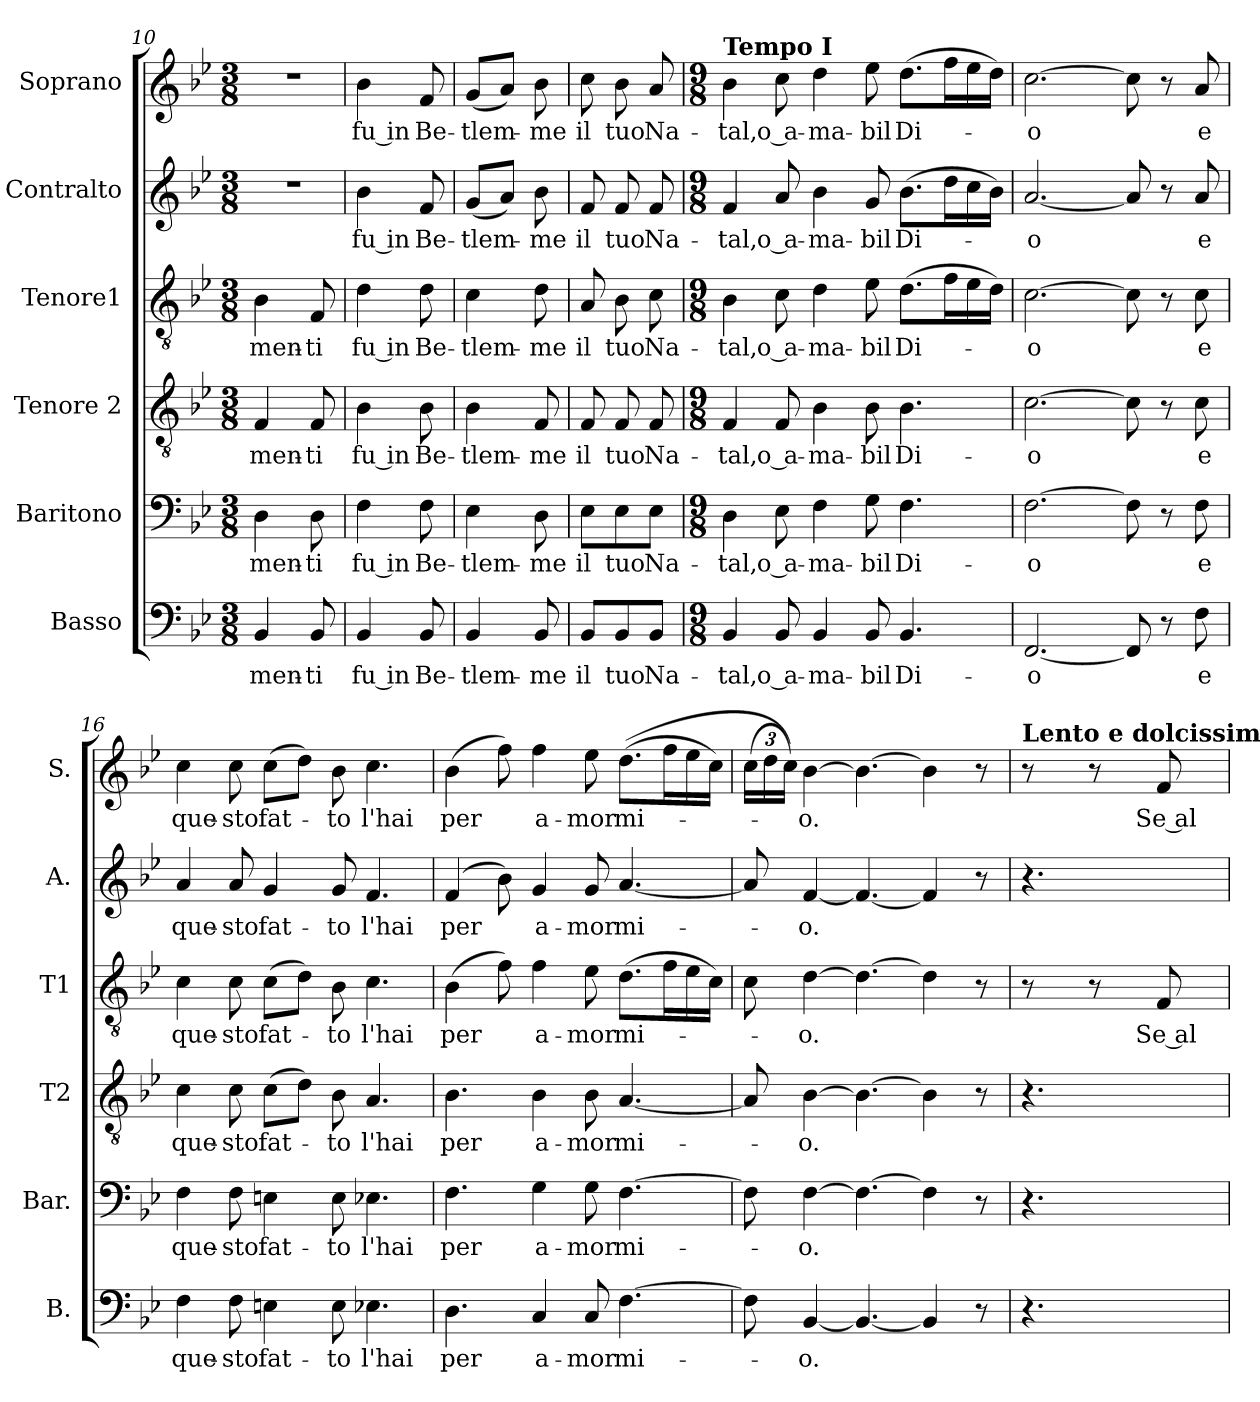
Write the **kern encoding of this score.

**kern	**text	**kern	**text	**kern	**text	**kern	**text	**kern	**text	**kern	**text
*part6	*part6	*part5	*part5	*part4	*part4	*part3	*part3	*part2	*part2	*part1	*part1
*staff6	*staff6	*staff5	*staff5	*staff4	*staff4	*staff3	*staff3	*staff2	*staff2	*staff1	*staff1
*I"Basso	*	*I"Baritono	*	*I"Tenore 2	*	*I"Tenore1	*	*I"Contralto	*	*I"Soprano	*
*I'B.	*	*I'Bar.	*	*I'T2	*	*I'T1	*	*I'A.	*	*I'S.	*
*clefF4	*	*clefF4	*	*clefGv2	*	*clefGv2	*	*clefG2	*	*clefG2	*
*k[b-e-]	*	*k[b-e-]	*	*k[b-e-]	*	*k[b-e-]	*	*k[b-e-]	*	*k[b-e-]	*
*B-:	*	*B-:	*	*B-:	*	*B-:	*	*B-:	*	*B-:	*
*M3/8	*	*M3/8	*	*M3/8	*	*M3/8	*	*M3/8	*	*M3/8	*
=10	=10	=10	=10	=10	=10	=10	=10	=10	=10	=10	=10
!	!LO:LY:b	!	!LO:LY:b	!	!LO:LY:b	!	!LO:LY:b	!	!	!	!
4BB-/	-men-	4D\	-men-	4F/	-men-	4B-\	-men-	4.r	.	4.r	.
!	!LO:LY:b	!	!LO:LY:b	!	!LO:LY:b	!	!LO:LY:b	!	!	!	!
8BB-/	-ti	8D\	-ti	8F/	-ti	8F/	-ti	.	.	.	.
=11	=11	=11	=11	=11	=11	=11	=11	=11	=11	=11	=11
!	!LO:LY:b	!	!LO:LY:b	!	!LO:LY:b	!	!LO:LY:b	!	!LO:LY:b	!	!LO:LY:b
4BB-/	fu in	4F\	fu in	4B-\	fu in	4d\	fu in	4b-\	fu in	4b-\	fu in
!	!LO:LY:b	!	!LO:LY:b	!	!LO:LY:b	!	!LO:LY:b	!	!LO:LY:b	!	!LO:LY:b
8BB-/	Be-	8F\	Be-	8B-\	Be-	8d\	Be-	8f/	Be-	8f/	Be-
=12	=12	=12	=12	=12	=12	=12	=12	=12	=12	=12	=12
!	!LO:LY:b	!	!LO:LY:b	!	!LO:LY:b	!	!LO:LY:b	!	!LO:LY:b	!	!LO:LY:b
4BB-/	-tlem-	4E-\	-tlem-	4B-\	-tlem-	4c\	-tlem-	(<8g/L	-tlem-	(<8g/L	-tlem-
.	.	.	.	.	.	.	.	8a/J)	.	8a/J)	.
!	!LO:LY:b	!	!LO:LY:b	!	!LO:LY:b	!	!LO:LY:b	!	!LO:LY:b	!	!LO:LY:b
8BB-/	-me	8D\	-me	8F/	-me	8d\	-me	8b-\	-me	8b-\	-me
!!LO:PB:g=z
=13	=13	=13	=13	=13	=13	=13	=13	=13	=13	=13	=13
!	!LO:LY:b	!	!LO:LY:b	!	!LO:LY:b	!	!LO:LY:b	!	!LO:LY:b	!	!LO:LY:b
8BB-/L	il	8E-\L	il	8F/	il	8A/	il	8f/	il	8cc\	il
!	!LO:LY:b	!	!LO:LY:b	!	!LO:LY:b	!	!LO:LY:b	!	!LO:LY:b	!	!LO:LY:b
8BB-/	tuo	8E-\	tuo	8F/	tuo	8B-\	tuo	8f/	tuo	8b-\	tuo
!	!LO:LY:b	!	!LO:LY:b	!	!LO:LY:b	!	!LO:LY:b	!	!LO:LY:b	!	!LO:LY:b
8BB-/J	Na-	8E-\J	Na-	8F/	Na-	8c\	Na-	8f/	Na-	8a/	Na-
=14	=14	=14	=14	=14	=14	=14	=14	=14	=14	=14	=14
*M9/8	*	*M9/8	*	*M9/8	*	*M9/8	*	*M9/8	*	*M9/8	*
!	!	!	!	!	!	!	!	!	!	!LO:TX:a:B:t=Tempo I	!
!	!LO:LY:b	!	!LO:LY:b	!	!LO:LY:b	!	!LO:LY:b	!	!LO:LY:b	!	!LO:LY:b
4BB-/	-tal,	4D\	-tal,	4F/	-tal,	4B-\	-tal,	4f/	-tal,	4b-\	-tal,
!	!LO:LY:b	!	!LO:LY:b	!	!LO:LY:b	!	!LO:LY:b	!	!LO:LY:b	!	!LO:LY:b
8BB-/	o a-	8E-\	o a-	8F/	o a-	8c\	o a-	8a/	o a-	8cc\	o a-
!	!LO:LY:b	!	!LO:LY:b	!	!LO:LY:b	!	!LO:LY:b	!	!LO:LY:b	!	!LO:LY:b
4BB-/	-ma-	4F\	-ma-	4B-\	-ma-	4d\	-ma-	4b-\	-ma-	4dd\	-ma-
!	!LO:LY:b	!	!LO:LY:b	!	!LO:LY:b	!	!LO:LY:b	!	!LO:LY:b	!	!LO:LY:b
8BB-/	-bil	8G\	-bil	8B-\	-bil	8e-\	-bil	8g/	-bil	8ee-\	-bil
!	!LO:LY:b	!	!LO:LY:b	!	!LO:LY:b	!	!LO:LY:b	!	!LO:LY:b	!	!LO:LY:b
4.BB-/	Di-	4.F\	Di-	4.B-\	Di-	(>8.d\L	Di-	(>8.b-\L	Di-	(>8.dd\L	Di-
.	.	.	.	.	.	16f\L	.	16dd\L	.	16ff\L	.
.	.	.	.	.	.	16e-\	.	16cc\	.	16ee-\	.
.	.	.	.	.	.	16d\JJ)	.	16b-\JJ)	.	16dd\JJ)	.
=15	=15	=15	=15	=15	=15	=15	=15	=15	=15	=15	=15
!	!LO:LY:b	!	!LO:LY:b	!	!LO:LY:b	!	!LO:LY:b	!	!LO:LY:b	!	!LO:LY:b
[2.FF/	-o	[2.F\	-o	[2.c\	-o	[2.c\	-o	[2.a/	-o	[2.cc\	-o
8FF/]	.	8F\]	.	8c\]	.	8c\]	.	8a/]	.	8cc\]	.
8r	.	8r	.	8r	.	8r	.	8r	.	8r	.
!	!LO:LY:b	!	!LO:LY:b	!	!LO:LY:b	!	!LO:LY:b	!	!LO:LY:b	!	!LO:LY:b
8F\	e	8F\	e	8c\	e	8c\	e	8a/	e	8a/	e
=16	=16	=16	=16	=16	=16	=16	=16	=16	=16	=16	=16
!	!LO:LY:b	!	!LO:LY:b	!	!LO:LY:b	!	!LO:LY:b	!	!LO:LY:b	!	!LO:LY:b
4F\	que-	4F\	que-	4c\	que-	4c\	que-	4a/	que-	4cc\	que-
!	!LO:LY:b	!	!LO:LY:b	!	!LO:LY:b	!	!LO:LY:b	!	!LO:LY:b	!	!LO:LY:b
8F\	-sto	8F\	-sto	8c\	-sto	8c\	-sto	8a/	-sto	8cc\	-sto
!	!LO:LY:b	!	!LO:LY:b	!	!LO:LY:b	!	!LO:LY:b	!	!LO:LY:b	!	!LO:LY:b
4En\	fat-	4En\	fat-	(>8c\L	fat-	(>8c\L	fat-	4g/	fat-	(>8cc\L	fat-
.	.	.	.	8d\J)	.	8d\J)	.	.	.	8dd\J)	.
!	!LO:LY:b	!	!LO:LY:b	!	!LO:LY:b	!	!LO:LY:b	!	!LO:LY:b	!	!LO:LY:b
8E\	-to	8E\	-to	8B-\	-to	8B-\	-to	8g/	-to	8b-\	-to
!	!LO:LY:b	!	!LO:LY:b	!	!LO:LY:b	!	!LO:LY:b	!	!LO:LY:b	!	!LO:LY:b
4.E-X\	l'hai	4.E-X\	l'hai	4.A/	l'hai	4.c\	l'hai	4.f/	l'hai	4.cc\	l'hai
=17	=17	=17	=17	=17	=17	=17	=17	=17	=17	=17	=17
!	!LO:LY:b	!	!LO:LY:b	!	!LO:LY:b	!	!LO:LY:b	!	!LO:LY:b	!	!LO:LY:b
4.D\	per	4.F\	per	4.B-\	per	(>4B-\	per	(>4f/	per	(>4b-\	per
.	.	.	.	.	.	8f\)	.	8b-\)	.	8ff\)	.
!	!LO:LY:b	!	!LO:LY:b	!	!LO:LY:b	!	!LO:LY:b	!	!LO:LY:b	!	!LO:LY:b
4C/	a-	4G\	a-	4B-\	a-	4f\	a-	4g/	a-	4ff\	a-
!	!LO:LY:b	!	!LO:LY:b	!	!LO:LY:b	!	!LO:LY:b	!	!LO:LY:b	!	!LO:LY:b
8C/	-mor	8G\	-mor	8B-\	-mor	8e-\	-mor	8g/	-mor	8ee-\	-mor
!	!LO:LY:b	!	!LO:LY:b	!	!LO:LY:b	!	!LO:LY:b	!	!LO:LY:b	!	!LO:LY:b
[4.F\	mi-	[4.F\	mi-	[4.A/	mi-	(>8.d\L	mi-	[4.a/	mi-	(>(>8.dd\L	mi-
.	.	.	.	.	.	16f\L	.	.	.	16ff\L	.
.	.	.	.	.	.	16e-\	.	.	.	16ee-\	.
.	.	.	.	.	.	16c\JJ)	.	.	.	16cc\JJ)	.
!!LO:LB:g=z
=18	=18	=18	=18	=18	=18	=18	=18	=18	=18	=18	=18
*	*	*	*	*	*	*	*	*	*	*Xbrackettup	*
8F\]	.	8F\]	.	8A/]	.	8c\	.	8a/]	.	(>24cc\LL	.
.	.	.	.	.	.	.	.	.	.	24dd\	.
.	.	.	.	.	.	.	.	.	.	24cc\JJ))	.
!	!LO:LY:b	!	!LO:LY:b	!	!LO:LY:b	!	!LO:LY:b	!	!LO:LY:b	!	!LO:LY:b
[4BB-/	-o.	[4F\	-o.	[4B-\	-o.	[4d\	-o.	[4f/	-o.	[4b-\	-o.
4.BB-/_	.	4.F\_	.	4.B-\_	.	4.d\_	.	4.f/_	.	4.b-\_	.
4BB-/]	.	4F\]	.	4B-\]	.	4d\]	.	4f/]	.	4b-\]	.
8r	.	8r	.	8r	.	8r	.	8r	.	8r	.
=18X1	=18X1	=18X1	=18X1	=18X1	=18X1	=18X1	=18X1	=18X1	=18X1	=18X1	=18X1
*	*	*	*	*	*	*	*	*	*	*MM45	*
!	!	!	!	!	!	!	!	!	!	!LO:TX:a:B:t=Lento e dolcissimo	!
4.r	.	4.r	.	4.r	.	8r	.	4.r	.	8r	.
.	.	.	.	.	.	8r	.	.	.	8r	.
!	!	!	!	!	!	!	!LO:LY:b	!	!	!	!LO:LY:b
.	.	.	.	.	.	8F/	Se al	.	.	8f/	Se al
=	=	=	=	=	=	=	=	=	=	=	=
*-	*-	*-	*-	*-	*-	*-	*-	*-	*-	*-	*-
